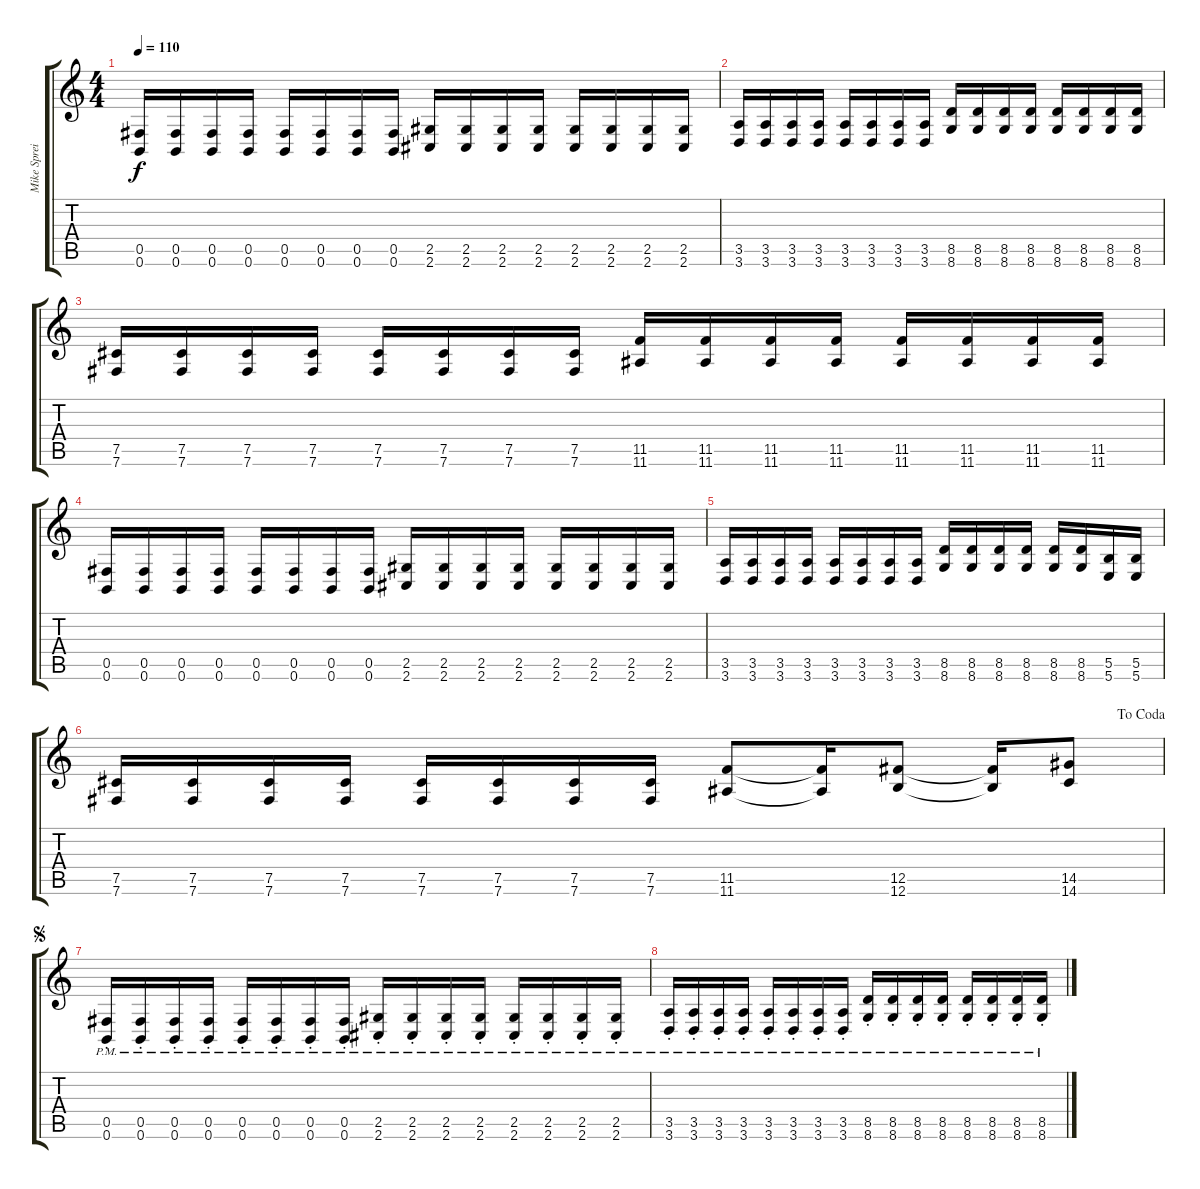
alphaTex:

\track ("Mike Spreitzer" "Mike Sprei") {instrument distortionguitar}
\staff {score tabs}
\tuning (Db4 Ab3 E3 B2 Gb2 B1) {hide}
\ts (4 4)
\tempo 110
\clef g2
\ks c
(0.5 0.6).16{dy f} (0.5 0.6).16 (0.5 0.6).16 (0.5 0.6).16 (0.5 0.6).16 (0.5 0.6).16 (0.5 0.6).16 (0.5 0.6).16 (2.5 2.6).16 (2.5 2.6).16 (2.5 2.6).16 (2.5 2.6).16 (2.5 2.6).16 (2.5 2.6).16 (2.5 2.6).16 (2.5 2.6).16 |
(3.5 3.6).16 (3.5 3.6).16 (3.5 3.6).16 (3.5 3.6).16 (3.5 3.6).16 (3.5 3.6).16 (3.5 3.6).16 (3.5 3.6).16 (8.5 8.6).16 (8.5 8.6).16 (8.5 8.6).16 (8.5 8.6).16 (8.5 8.6).16 (8.5 8.6).16 (8.5 8.6).16 (8.5 8.6).16 |
(7.5 7.6).16 (7.5 7.6).16 (7.5 7.6).16 (7.5 7.6).16 (7.5 7.6).16 (7.5 7.6).16 (7.5 7.6).16 (7.5 7.6).16 (11.5 11.6).16 (11.5 11.6).16 (11.5 11.6).16 (11.5 11.6).16 (11.5 11.6).16 (11.5 11.6).16 (11.5 11.6).16 (11.5 11.6).16 |
(0.5 0.6).16 (0.5 0.6).16 (0.5 0.6).16 (0.5 0.6).16 (0.5 0.6).16 (0.5 0.6).16 (0.5 0.6).16 (0.5 0.6).16 (2.5 2.6).16 (2.5 2.6).16 (2.5 2.6).16 (2.5 2.6).16 (2.5 2.6).16 (2.5 2.6).16 (2.5 2.6).16 (2.5 2.6).16 |
(3.5 3.6).16 (3.5 3.6).16 (3.5 3.6).16 (3.5 3.6).16 (3.5 3.6).16 (3.5 3.6).16 (3.5 3.6).16 (3.5 3.6).16 (8.5 8.6).16 (8.5 8.6).16 (8.5 8.6).16 (8.5 8.6).16 (8.5 8.6).16 (8.5 8.6).16 (5.5 5.6).16 (5.5 5.6).16 |
\jump dacoda
(7.5 7.6).16 (7.5 7.6).16 (7.5 7.6).16 (7.5 7.6).16 (7.5 7.6).16 (7.5 7.6).16 (7.5 7.6).16 (7.5 7.6).16 (11.5 11.6).8 (11.5{t} 11.6{t}).16 (12.5 12.6).8 (12.5{t} 12.6{t}).16 (14.5 14.6).8 |
\jump segno
(0.5 0.6{pm st}).16 (0.5 0.6{pm st}).16 (0.5 0.6{pm st}).16 (0.5 0.6{pm st}).16 (0.5 0.6{pm st}).16 (0.5 0.6{pm st}).16 (0.5 0.6{pm st}).16 (0.5 0.6{pm st}).16 (2.5 2.6{pm st}).16 (2.5 2.6{pm st}).16 (2.5 2.6{pm st}).16 (2.5 2.6{pm st}).16 (2.5 2.6{pm st}).16 (2.5 2.6{pm st}).16 (2.5 2.6{pm st}).16 (2.5 2.6{pm st}).16 |
(3.5 3.6{pm st}).16 (3.5 3.6{pm st}).16 (3.5 3.6{pm st}).16 (3.5 3.6{pm st}).16 (3.5 3.6{pm st}).16 (3.5 3.6{pm st}).16 (3.5 3.6{pm st}).16 (3.5 3.6{pm st}).16 (8.5 8.6{pm st}).16 (8.5 8.6{pm st}).16 (8.5 8.6{pm st}).16 (8.5 8.6{pm st}).16 (8.5 8.6{pm st}).16 (8.5 8.6{pm st}).16 (8.5 8.6{pm st}).16 (8.5 8.6{pm st}).16
